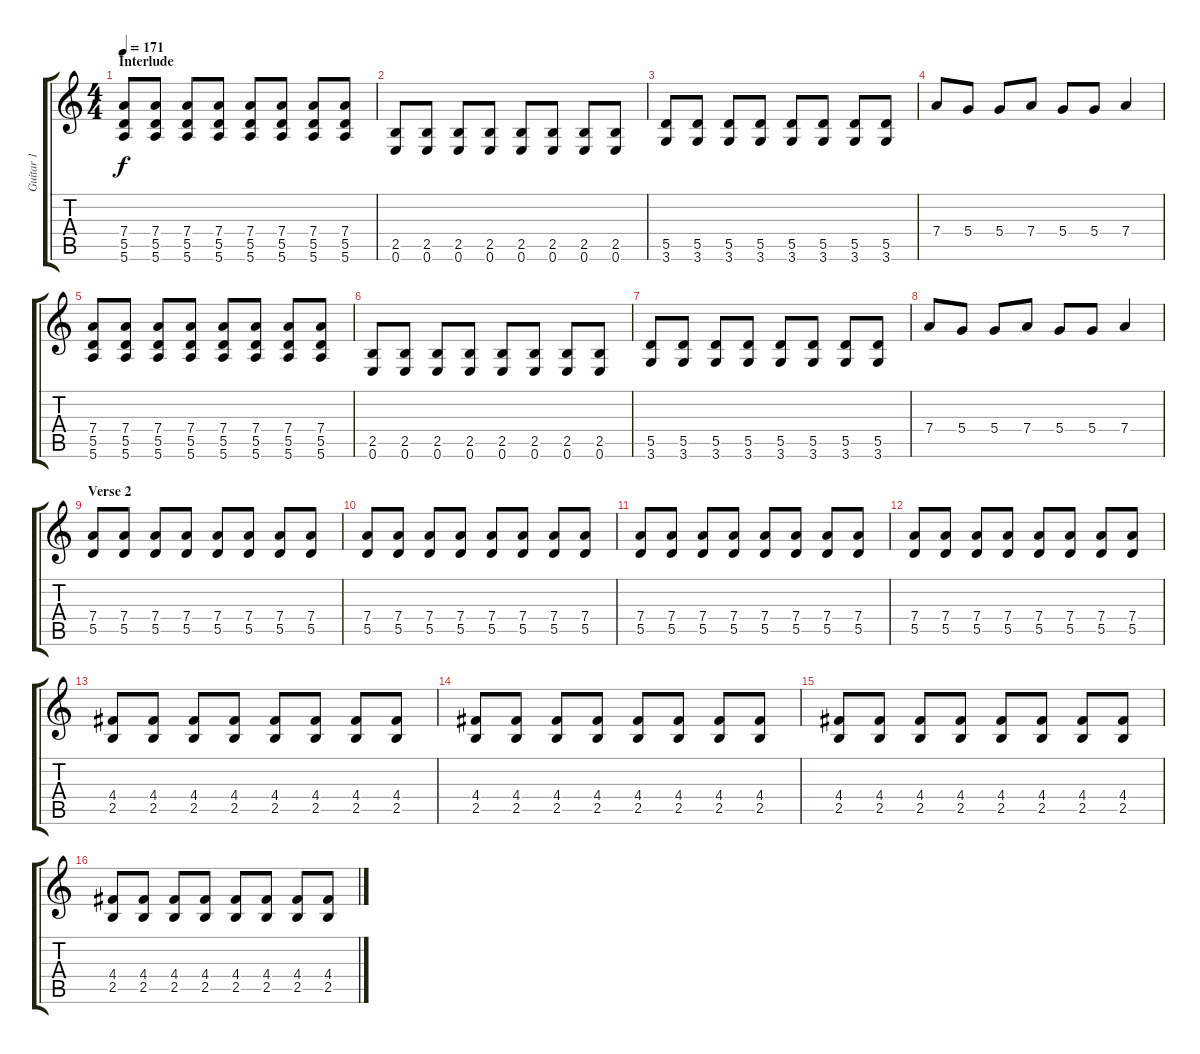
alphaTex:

\track ("Guitar 1" "Guitar 1") {instrument distortionguitar}
\staff {score tabs}
\tuning (E4 B3 G3 D3 A2 E2) {hide}
\ts (4 4)
\section ("" "Interlude")
\tempo 171
\clef g2
\ks c
(7.4 5.5 5.6).8{dy f} (7.4 5.5 5.6).8 (7.4 5.5 5.6).8 (7.4 5.5 5.6).8 (7.4 5.5 5.6).8 (7.4 5.5 5.6).8 (7.4 5.5 5.6).8 (7.4 5.5 5.6).8 |
(2.5 0.6).8 (2.5 0.6).8 (2.5 0.6).8 (2.5 0.6).8 (2.5 0.6).8 (2.5 0.6).8 (2.5 0.6).8 (2.5 0.6).8 |
(5.5 3.6).8 (5.5 3.6).8 (5.5 3.6).8 (5.5 3.6).8 (5.5 3.6).8 (5.5 3.6).8 (5.5 3.6).8 (5.5 3.6).8 |
7.4.8 5.4.8 5.4.8 7.4.8 5.4.8 5.4.8 7.4.4 |
(7.4 5.5 5.6).8 (7.4 5.5 5.6).8 (7.4 5.5 5.6).8 (7.4 5.5 5.6).8 (7.4 5.5 5.6).8 (7.4 5.5 5.6).8 (7.4 5.5 5.6).8 (7.4 5.5 5.6).8 |
(2.5 0.6).8 (2.5 0.6).8 (2.5 0.6).8 (2.5 0.6).8 (2.5 0.6).8 (2.5 0.6).8 (2.5 0.6).8 (2.5 0.6).8 |
(5.5 3.6).8 (5.5 3.6).8 (5.5 3.6).8 (5.5 3.6).8 (5.5 3.6).8 (5.5 3.6).8 (5.5 3.6).8 (5.5 3.6).8 |
7.4.8 5.4.8 5.4.8 7.4.8 5.4.8 5.4.8 7.4.4 |
\section ("" "Verse 2")
(7.4 5.5).8 (7.4 5.5).8 (7.4 5.5).8 (7.4 5.5).8 (7.4 5.5).8 (7.4 5.5).8 (7.4 5.5).8 (7.4 5.5).8 |
(7.4 5.5).8 (7.4 5.5).8 (7.4 5.5).8 (7.4 5.5).8 (7.4 5.5).8 (7.4 5.5).8 (7.4 5.5).8 (7.4 5.5).8 |
(7.4 5.5).8 (7.4 5.5).8 (7.4 5.5).8 (7.4 5.5).8 (7.4 5.5).8 (7.4 5.5).8 (7.4 5.5).8 (7.4 5.5).8 |
(7.4 5.5).8 (7.4 5.5).8 (7.4 5.5).8 (7.4 5.5).8 (7.4 5.5).8 (7.4 5.5).8 (7.4 5.5).8 (7.4 5.5).8 |
(4.4 2.5).8 (4.4 2.5).8 (4.4 2.5).8 (4.4 2.5).8 (4.4 2.5).8 (4.4 2.5).8 (4.4 2.5).8 (4.4 2.5).8 |
(4.4 2.5).8 (4.4 2.5).8 (4.4 2.5).8 (4.4 2.5).8 (4.4 2.5).8 (4.4 2.5).8 (4.4 2.5).8 (4.4 2.5).8 |
(4.4 2.5).8 (4.4 2.5).8 (4.4 2.5).8 (4.4 2.5).8 (4.4 2.5).8 (4.4 2.5).8 (4.4 2.5).8 (4.4 2.5).8 |
(4.4 2.5).8 (4.4 2.5).8 (4.4 2.5).8 (4.4 2.5).8 (4.4 2.5).8 (4.4 2.5).8 (4.4 2.5).8 (4.4 2.5).8
